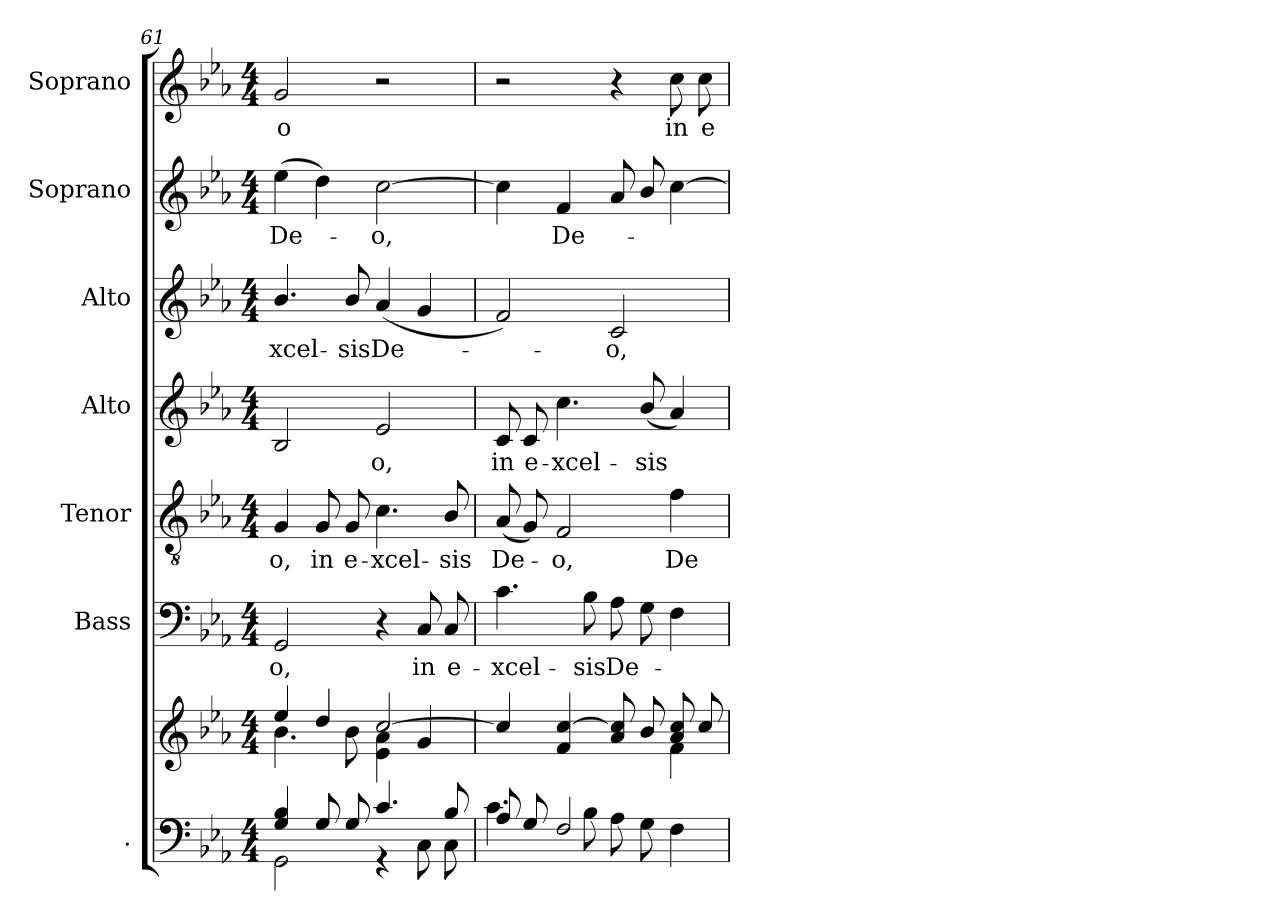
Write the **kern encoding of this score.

**kern	**kern	**kern	**text	**kern	**text	**kern	**text	**kern	**text	**kern	**text	**kern	**text
*part7	*part7	*part6	*part6	*part5	*part5	*part4	*part4	*part3	*part3	*part2	*part2	*part1	*part1
*staff8	*staff7	*staff6	*staff6	*staff5	*staff5	*staff4	*staff4	*staff3	*staff3	*staff2	*staff2	*staff1	*staff1
*I".	*	*I"Bass	*	*I"Tenor	*	*I"Alto	*	*I"Alto	*	*I"Soprano	*	*I"Soprano	*
*	*	*I'B.	*	*I'T.	*	*	*	*I'A.	*	*	*	*I'S.	*
*clefF4	*clefG2	*clefF4	*	*clefGv2	*	*clefG2	*	*clefG2	*	*clefG2	*	*clefG2	*
*	*	*	*	*ITrd7c12	*	*	*	*	*	*	*	*	*
*k[b-e-a-]	*k[b-e-a-]	*k[b-e-a-]	*	*k[b-e-a-]	*	*k[b-e-a-]	*	*k[b-e-a-]	*	*k[b-e-a-]	*	*k[b-e-a-]	*
*E-:	*E-:	*E-:	*	*E-:	*	*E-:	*	*E-:	*	*E-:	*	*E-:	*
*M4/4	*M4/4	*M4/4	*	*M4/4	*	*M4/4	*	*M4/4	*	*M4/4	*	*M4/4	*
=61	=61	=61	=61	=61	=61	=61	=61	=61	=61	=61	=61	=61	=61
*^	*^	*	*	*	*	*	*	*	*	*	*	*	*
!	!	!	!	!	!LO:LY:b:color=#000000	!	!	!	!	!	!	!	!	!	!
!	!	!	!	!	!	!	!LO:LY:b:color=#000000	!	!	!	!	!	!	!	!
!	!	!	!	!	!	!	!	!	!	!	!LO:LY:b:color=#000000	!	!	!	!
!	!	!	!	!	!	!	!	!	!	!	!	!	!LO:LY:b:color=#000000	!	!
!	!	!	!	!	!	!	!	!	!	!	!	!	!	!	!LO:LY:b:color=#000000
4Gi/ 4B-i	2GGi\	4ee-i/	4.b-i\	2GGi/	-o,	4GGi/	-o,	2B-i/	.	4.b-i/	-xcel-	(4ee-i\	De-	2gi/	-o
!	!	!	!	!	!	!	!LO:LY:b:color=#000000	!	!	!	!	!	!	!	!
8Gi/	.	4ddi/	.	.	.	8GGi/	in	.	.	.	.	4ddi\)	.	.	.
!	!	!	!	!	!	!	!LO:LY:b:color=#000000	!	!	!	!	!	!	!	!
!	!	!	!	!	!	!	!	!	!	!	!LO:LY:b:color=#000000	!	!	!	!
8Gi/	.	.	8b-i\	.	.	8GGi/	e-	.	.	8b-i/	-sis	.	.	.	.
!	!	!	!	!	!	!	!LO:LY:b:color=#000000	!	!	!	!	!	!	!	!
!	!	!	!	!	!	!	!	!	!LO:LY:b:color=#000000	!	!	!	!	!	!
!	!	!	!	!	!	!	!	!	!	!	!LO:LY:b:color=#000000	!	!	!	!
!	!	!	!	!	!	!	!	!	!	!	!	!	!LO:LY:b:color=#000000	!	!
4.ci/	4r	[2cci/	4e-i\ 4a-i	4r	.	4.Ci\	-xcel-	2e-i/	-o,	(4a-i/	De-	[2cci\	-o,	2r	.
!	!	!	!	!	!LO:LY:b:color=#000000	!	!	!	!	!	!	!	!	!	!
.	8Ci\	.	4gi/	8Ci/	in	.	.	.	.	4gi/	.	.	.	.	.
!	!	!	!	!	!LO:LY:b:color=#000000	!	!	!	!	!	!	!	!	!	!
!	!	!	!	!	!	!	!LO:LY:b:color=#000000	!	!	!	!	!	!	!	!
8B-i/	8Ci\	.	.	8Ci/	e-	8BB-i/	-sis	.	.	.	.	.	.	.	.
=62	=62	=62	=62	=62	=62	=62	=62	=62	=62	=62	=62	=62	=62	=62	=62
!	!	!	!	!	!LO:LY:b:color=#000000	!	!	!	!	!	!	!	!	!	!
!	!	!	!	!	!	!	!LO:LY:b:color=#000000	!	!	!	!	!	!	!	!
!	!	!	!	!	!	!	!	!	!LO:LY:b:color=#000000	!	!	!	!	!	!
8A-i/	4.ci\	4cci/]	2.ryy	4.ci\	-xcel-	(8AA-i/	De-	8ci/	in	2fi/)	.	4cci\]	.	2r	.
!	!	!	!	!	!	!	!	!	!LO:LY:b:color=#000000	!	!	!	!	!	!
8Gi/	.	.	.	.	.	8GGi/)	.	8ci/	e-	.	.	.	.	.	.
!	!	!	!	!	!	!	!LO:LY:b:color=#000000	!	!	!	!	!	!	!	!
!	!	!	!	!	!	!	!	!	!LO:LY:b:color=#000000	!	!	!	!	!	!
!	!	!	!	!	!	!	!	!	!	!	!	!	!LO:LY:b:color=#000000	!	!
2Fi/	.	4fi/ [4cci	.	.	.	2FFi/	-o,	4.cci\	-xcel-	.	.	4fi/	De-	.	.
!	!	!	!	!	!LO:LY:b:color=#000000	!	!	!	!	!	!	!	!	!	!
.	8B-i\	.	.	8B-i\	-sis	.	.	.	.	.	.	.	.	.	.
!	!	!	!	!	!LO:LY:b:color=#000000	!	!	!	!	!	!	!	!	!	!
!	!	!	!	!	!	!	!	!	!	!	!LO:LY:b:color=#000000	!	!	!	!
.	8A-i\	8a-i/ 8cci]	.	8A-i\	De-	.	.	.	.	2ci/	-o,	8a-i/	.	4r	.
!	!	!	!	!	!	!	!	!	!LO:LY:b:color=#000000	!	!	!	!	!	!
.	8Gi\	8b-i/	.	8Gi\	.	.	.	(8b-i/	-sis	.	.	8b-i/	.	.	.
!	!	!	!	!	!	!	!LO:LY:b:color=#000000	!	!	!	!	!	!	!	!
!	!	!	!	!	!	!	!	!	!	!	!	!	!	!	!LO:LY:b:color=#000000
4ryy	4Fi\	8a-i/ 8cci	4fi\	4Fi\	.	4Fi\	De-	4a-i/)	.	.	.	[4cci\	.	8cci\	in
!	!	!	!	!	!	!	!	!	!	!	!	!	!	!	!LO:LY:b:color=#000000
.	.	8cci/	.	.	.	.	.	.	.	.	.	.	.	8cci\	e-
*v	*v	*	*	*	*	*	*	*	*	*	*	*	*	*	*
*	*v	*v	*	*	*	*	*	*	*	*	*	*	*	*
=	=	=	=	=	=	=	=	=	=	=	=	=	=
*-	*-	*-	*-	*-	*-	*-	*-	*-	*-	*-	*-	*-	*-
